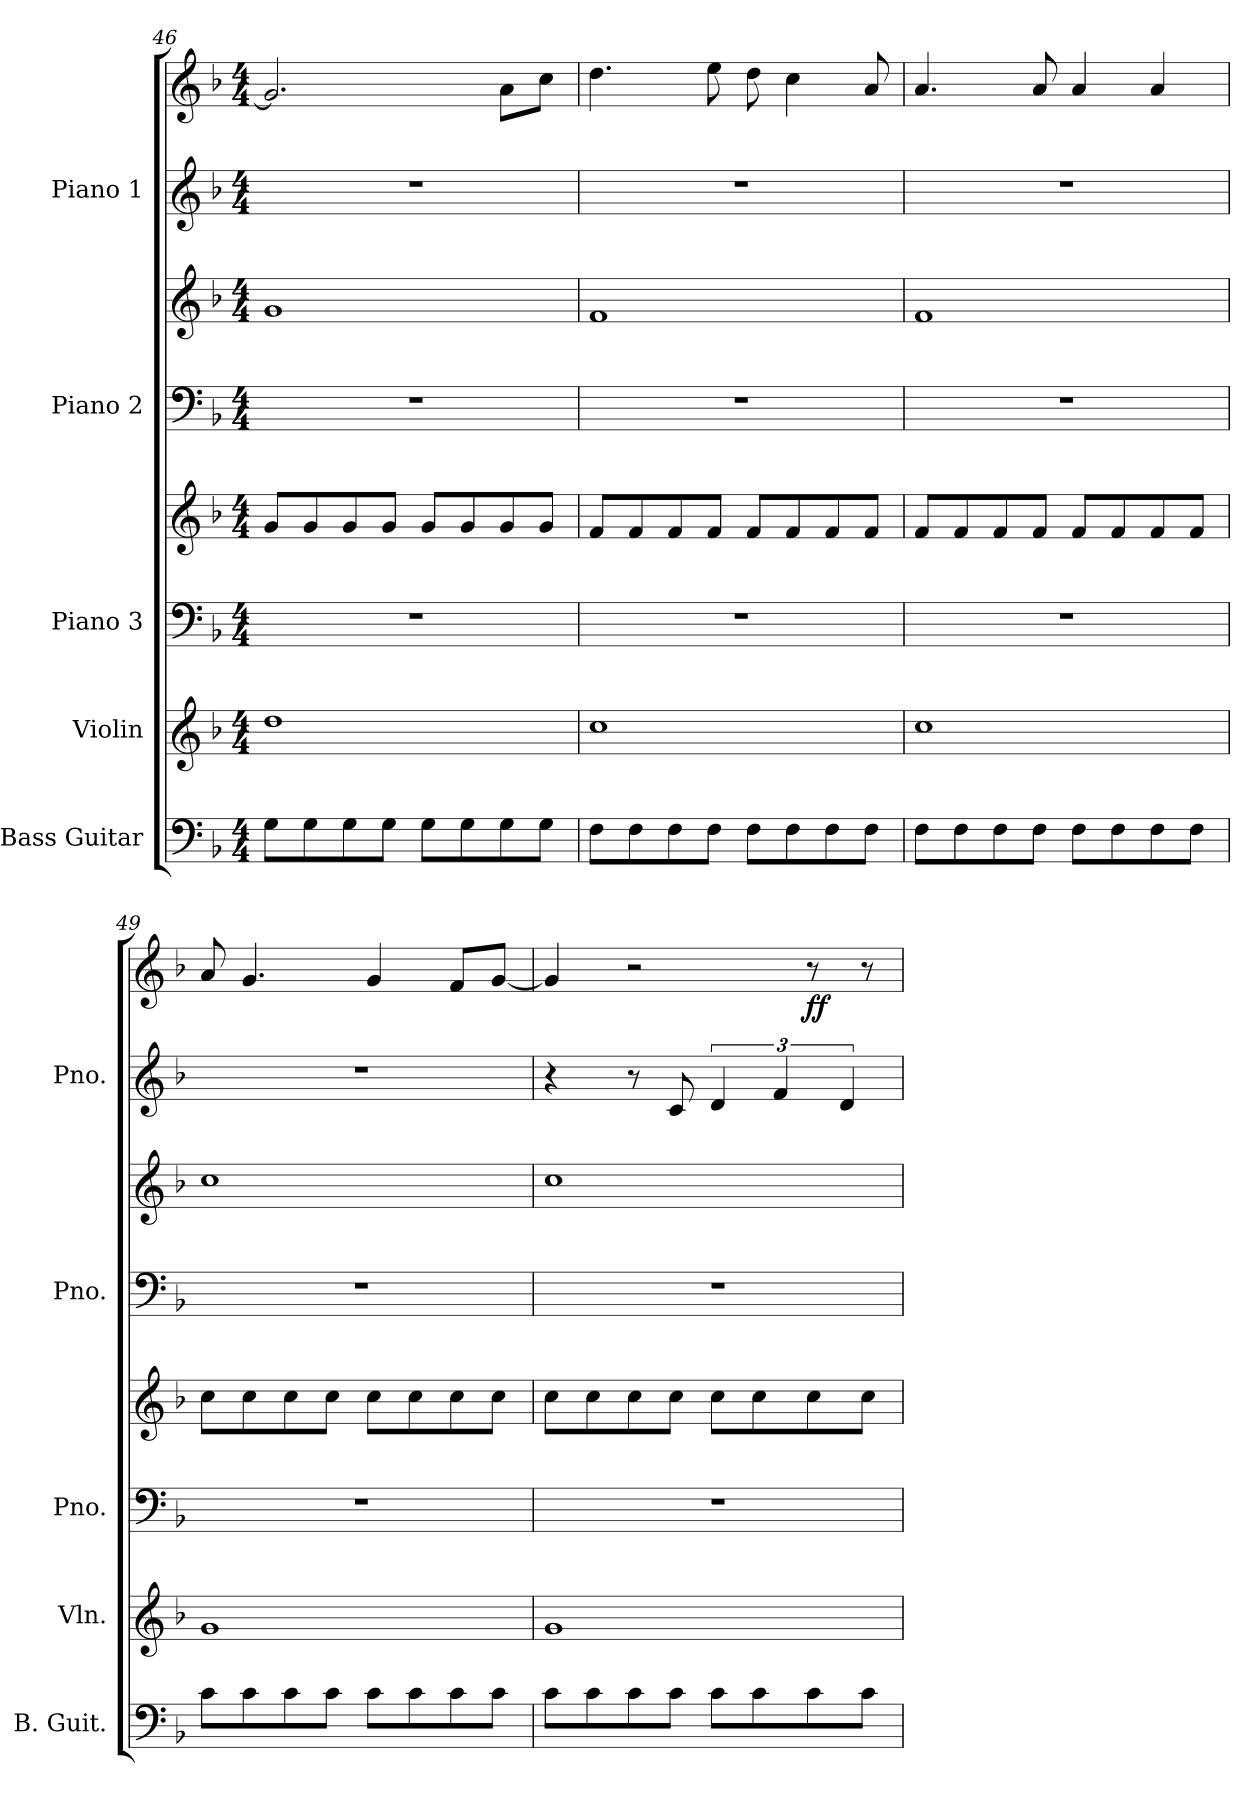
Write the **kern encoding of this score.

**kern	**kern	**kern	**kern	**kern	**kern	**kern	**kern	**dynam
*part5	*part4	*part3	*part3	*part2	*part2	*part1	*part1	*part1
*staff8	*staff7	*staff6	*staff5	*staff4	*staff3	*staff2	*staff1	*staff1/2
*I"Bass Guitar	*I"Violin	*I"Piano 3	*	*I"Piano 2	*	*I"Piano 1	*	*
*I'B. Guit.	*I'Vln.	*I'Pno.	*	*I'Pno.	*	*I'Pno.	*	*
*clefF4	*clefG2	*clefF4	*clefG2	*clefF4	*clefG2	*clefG2	*clefG2	*
*ITrd7c12	*	*	*	*	*	*	*	*
*k[b-]	*k[b-]	*k[b-]	*k[b-]	*k[b-]	*k[b-]	*k[b-]	*k[b-]	*
*M4/4	*M4/4	*M4/4	*M4/4	*M4/4	*M4/4	*M4/4	*M4/4	*
=46	=46	=46	=46	=46	=46	=46	=46	=46
8GG\L	1dd	1r	8g/L	1r	1g	1r	2.g/]	.
8GG\	.	.	8g/	.	.	.	.	.
8GG\	.	.	8g/	.	.	.	.	.
8GG\J	.	.	8g/J	.	.	.	.	.
8GG\L	.	.	8g/L	.	.	.	.	.
8GG\	.	.	8g/	.	.	.	.	.
8GG\	.	.	8g/	.	.	.	8a\L	.
8GG\J	.	.	8g/J	.	.	.	8cc\J	.
=47	=47	=47	=47	=47	=47	=47	=47	=47
8FF\L	1cc	1r	8f/L	1r	1f	1r	4.dd\	.
8FF\	.	.	8f/	.	.	.	.	.
8FF\	.	.	8f/	.	.	.	.	.
8FF\J	.	.	8f/J	.	.	.	8ee\	.
8FF\L	.	.	8f/L	.	.	.	8dd\	.
8FF\	.	.	8f/	.	.	.	4cc\	.
8FF\	.	.	8f/	.	.	.	.	.
8FF\J	.	.	8f/J	.	.	.	8a/	.
!!LO:PB:g=z
=48	=48	=48	=48	=48	=48	=48	=48	=48
8FF\L	1cc	1r	8f/L	1r	1f	1r	4.a/	.
8FF\	.	.	8f/	.	.	.	.	.
8FF\	.	.	8f/	.	.	.	.	.
8FF\J	.	.	8f/J	.	.	.	8a/	.
8FF\L	.	.	8f/L	.	.	.	4a/	.
8FF\	.	.	8f/	.	.	.	.	.
8FF\	.	.	8f/	.	.	.	4a/	.
8FF\J	.	.	8f/J	.	.	.	.	.
=49	=49	=49	=49	=49	=49	=49	=49	=49
8C\L	1g	1r	8cc\L	1r	1cc	1r	8a/	.
8C\	.	.	8cc\	.	.	.	4.g/	.
8C\	.	.	8cc\	.	.	.	.	.
8C\J	.	.	8cc\J	.	.	.	.	.
8C\L	.	.	8cc\L	.	.	.	4g/	.
8C\	.	.	8cc\	.	.	.	.	.
8C\	.	.	8cc\	.	.	.	8f/L	.
8C\J	.	.	8cc\J	.	.	.	[8g/J	.
=50	=50	=50	=50	=50	=50	=50	=50	=50
8C\L	1g	1r	8cc\L	1r	1cc	4r	4g/]	.
8C\	.	.	8cc\	.	.	.	.	.
8C\	.	.	8cc\	.	.	8r	2r	.
8C\J	.	.	8cc\J	.	.	8c/	.	.
8C\L	.	.	8cc\L	.	.	6d/	.	.
8C\	.	.	8cc\	.	.	.	.	.
.	.	.	.	.	.	6f/	.	.
!	!	!	!	!	!	!	!	!LO:DY:b
8C\	.	.	8cc\	.	.	.	8r	ff
.	.	.	.	.	.	6d/	.	.
8C\J	.	.	8cc\J	.	.	.	8r	.
=	=	=	=	=	=	=	=	=
*-	*-	*-	*-	*-	*-	*-	*-	*-
